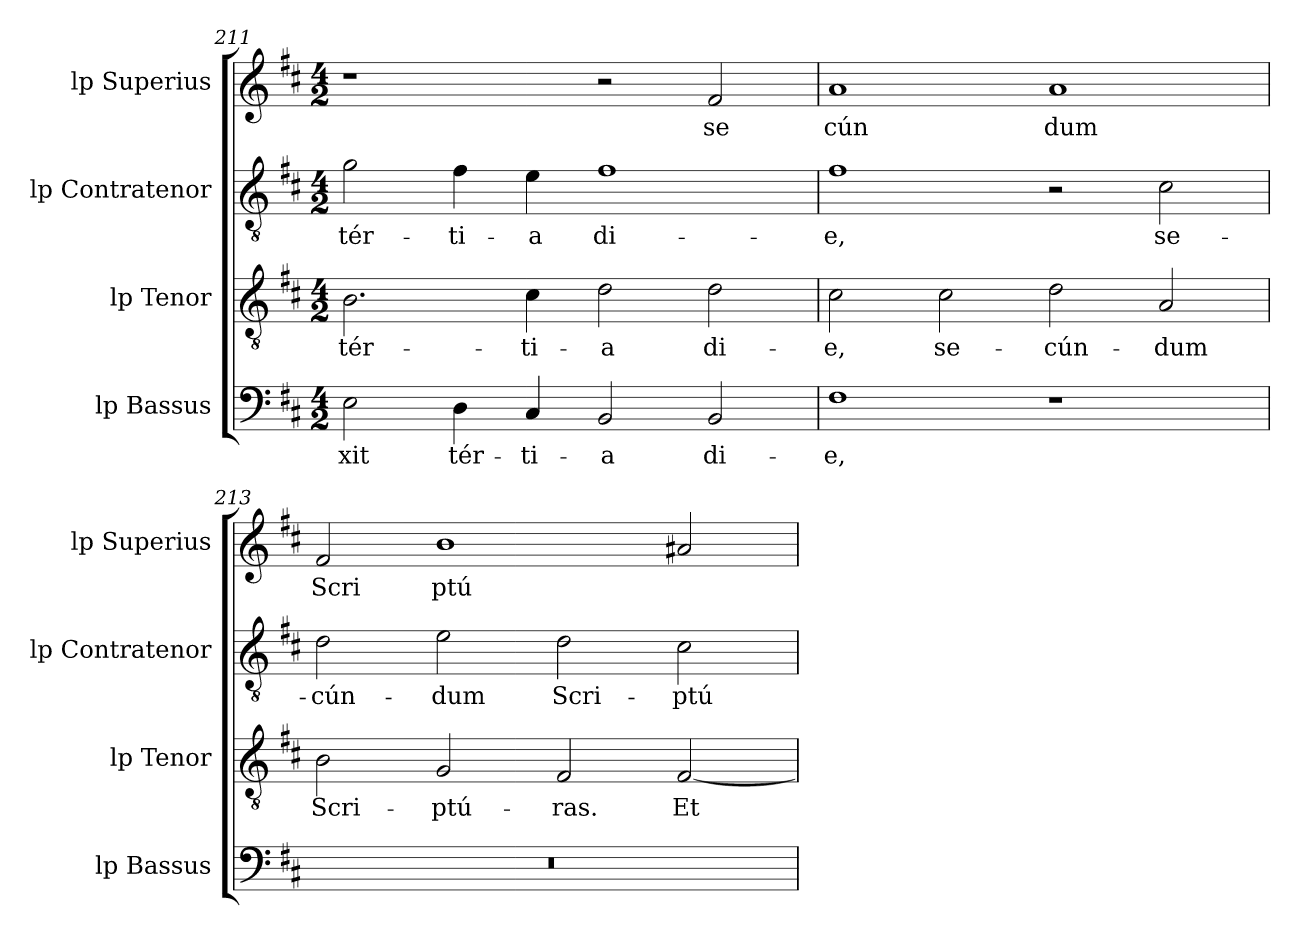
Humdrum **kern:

**kern	**text	**kern	**text	**kern	**text	**kern	**text
*part4	*part4	*part3	*part3	*part2	*part2	*part1	*part1
*staff4	*staff4	*staff3	*staff3	*staff2	*staff2	*staff1	*staff1
*I"lp Bassus	*	*I"lp Tenor	*	*I"lp Contratenor	*	*I"lp Superius	*
*I'lp Bassus	*	*I'lp Tenor	*	*I'lp Contratenor	*	*I'lp Superius	*
*clefF4	*	*clefGv2	*	*clefGv2	*	*clefG2	*
*k[f#c#]	*	*k[f#c#]	*	*k[f#c#]	*	*k[f#c#]	*
*D:	*	*D:	*	*D:	*	*D:	*
*M4/2	*	*M4/2	*	*M4/2	*	*M4/2	*
=211	=211	=211	=211	=211	=211	=211	=211
!	!LO:LY:b:cj	!	!LO:LY:b:cj	!	!LO:LY:b:cj	!	!
2E\	-xit	2.B\	tér-	2g\	tér-	1r	.
!	!LO:LY:b:cj	!	!	!	!LO:LY:b:cj	!	!
4D\	tér-	.	.	4f#\	-ti-	.	.
!	!LO:LY:b:cj	!	!LO:LY:b:cj	!	!LO:LY:b:cj	!	!
4C#/	-ti-	4c#\	-ti-	4e\	-a	.	.
!	!LO:LY:b:cj	!	!LO:LY:b:cj	!	!LO:LY:b:cj	!	!
2BB/	-a	2d\	-a	1f#	di-	2r	.
!	!LO:LY:b:cj	!	!LO:LY:b:cj	!	!	!	!LO:LY:b:cj
2BB/	di-	2d\	di-	.	.	2f#/	se
=212	=212	=212	=212	=212	=212	=212	=212
!	!LO:LY:b:cj	!	!LO:LY:b:cj	!	!LO:LY:b:cj	!	!LO:LY:b:cj
1F#	-e,	2c#\	-e,	1f#	-e,	1a	cún
!	!	!	!LO:LY:b:cj	!	!	!	!
.	.	2c#\	se-	.	.	.	.
!	!	!	!LO:LY:b:cj	!	!	!	!LO:LY:b:cj
1r	.	2d\	-cún-	2r	.	1a	dum
!	!	!	!LO:LY:b:cj	!	!LO:LY:b:cj	!	!
.	.	2A/	-dum	2c#\	se-	.	.
=213	=213	=213	=213	=213	=213	=213	=213
!	!	!	!LO:LY:b:cj	!	!LO:LY:b:cj	!	!LO:LY:b:cj
0r	.	2B\	Scri-	2d\	-cún-	2f#/	Scri
!	!	!	!LO:LY:b:cj	!	!LO:LY:b:cj	!	!LO:LY:b:cj
.	.	2G/	-ptú-	2e\	-dum	1b	ptú
!	!	!	!LO:LY:b:cj	!	!LO:LY:b:cj	!	!
.	.	2F#/	-ras.	2d\	Scri-	.	.
!	!	!	!LO:LY:b:cj	!	!LO:LY:b:cj	!	!
.	.	[>2F#/	Et	2c#\	-ptú-	2a#X/	.
=	=	=	=	=	=	=	=
*-	*-	*-	*-	*-	*-	*-	*-
